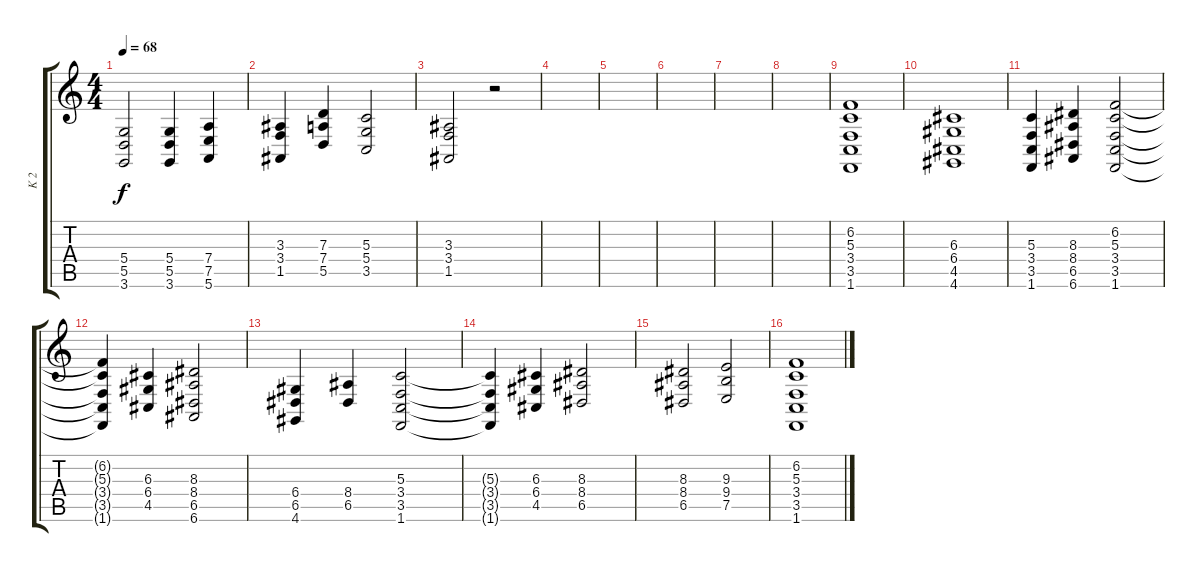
\track ("K 2" "K 2") {instrument synthstrings1}
\staff {score tabs}
\tuning (E4 B3 G3 D3 A2 E2) {hide}
\ts (4 4)
\tempo 68
\clef g2
\ks c
(5.4{t} 5.5{t} 3.6{t}).2{dy f} (5.4 5.5 3.6).4 (7.4 7.5 5.6).4 |
(3.3 3.4 1.5).4 (7.3 7.4 5.5).4 (5.3 5.4 3.5).2 |
(3.3 3.4 1.5).2 r.2 |
\section ("" "")
|
|
|
|
|
\section ("" "")
(6.2 5.3 3.4 3.5 1.6).1 |
(6.3 6.4 4.5 4.6).1 |
(5.3 3.4 3.5 1.6).4 (8.3 8.4 6.5 6.6).4 (6.2 5.3 3.4 3.5 1.6).2 |
(6.2{t} 5.3{t} 3.4{t} 3.5{t} 1.6{t}).4 (6.3 6.4 4.5).4 (8.3 8.4 6.5 6.6).2 |
(6.4 6.5 4.6).4 (8.4 6.5).4 (5.3 3.4 3.5 1.6).2 |
(5.3{t} 3.4{t} 3.5{t} 1.6{t}).4 (6.3 6.4 4.5).4 (8.3 8.4 6.5).2 |
(8.3 8.4 6.5).2 (9.3 9.4 7.5).2 |
(6.2 5.3 3.4 3.5 1.6).1
